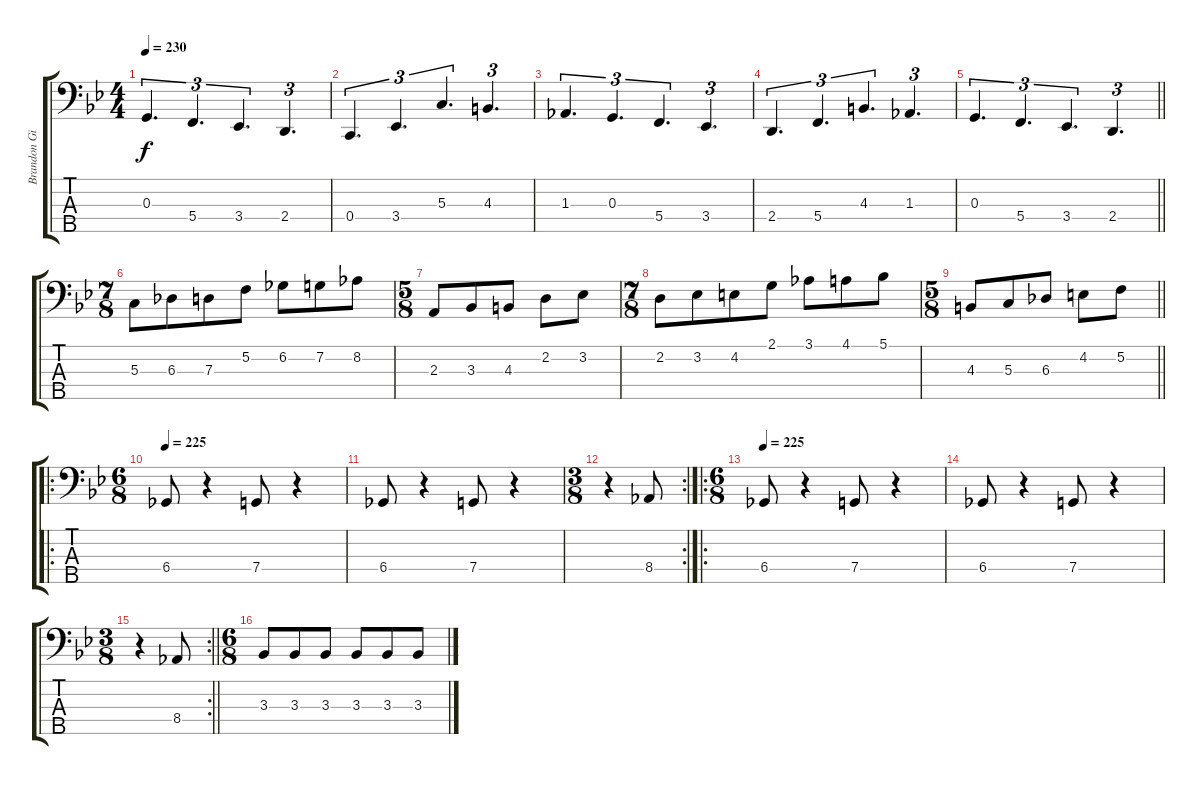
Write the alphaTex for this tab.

\track ("Brandon Giffin" "Brandon Gi") {instrument electricbassfinger}
\staff {score tabs}
\tuning (F2 C2 G1 C1 G0) {hide}
\ts (4 4)
\tempo 230
\clef f4
\ks bb
0.3.4{d tu (3 2) dy f} 5.4.4{d tu (3 2)} 3.4.4{d tu (3 2)} 2.4.4{d tu (3 2)} |
0.4.4{d tu (3 2)} 3.4.4{d tu (3 2)} 5.3.4{d tu (3 2)} 4.3.4{d tu (3 2)} |
1.3.4{d tu (3 2)} 0.3.4{d tu (3 2)} 5.4.4{d tu (3 2)} 3.4.4{d tu (3 2)} |
2.4.4{d tu (3 2)} 5.4.4{d tu (3 2)} 4.3.4{d tu (3 2)} 1.3.4{d tu (3 2)} |
\barLineRight lightlight
0.3.4{d tu (3 2)} 5.4.4{d tu (3 2)} 3.4.4{d tu (3 2)} 2.4.4{d tu (3 2)} |
\ts (7 8)
\section ("" "")
5.3.8 6.3.8 7.3.8 5.2.8 6.2.8 7.2.8 8.2.8 |
\ts (5 8)
2.3.8 3.3.8 4.3.8 2.2.8 3.2.8 |
\ts (7 8)
2.2.8 3.2.8 4.2.8 2.1.8 3.1.8 4.1.8 5.1.8 |
\ts (5 8)
\barLineRight lightlight
4.3.8 5.3.8 6.3.8 4.2.8 5.2.8 |
\ro
\ts (6 8)
\section ("" "")
\tempo 225
6.4.8 r.4 7.4.8 r.4 |
6.4.8 r.4 7.4.8 r.4 |
\rc 2
\ts (3 8)
r.4 8.4.8 |
\ro
\ts (6 8)
\tempo 225
6.4.8 r.4 7.4.8 r.4 |
6.4.8 r.4 7.4.8 r.4 |
\rc 2
\ts (3 8)
\barLineRight lightlight
r.4 8.4.8 |
\ts (6 8)
\section ("" "")
3.3.8 3.3.8 3.3.8 3.3.8 3.3.8 3.3.8
